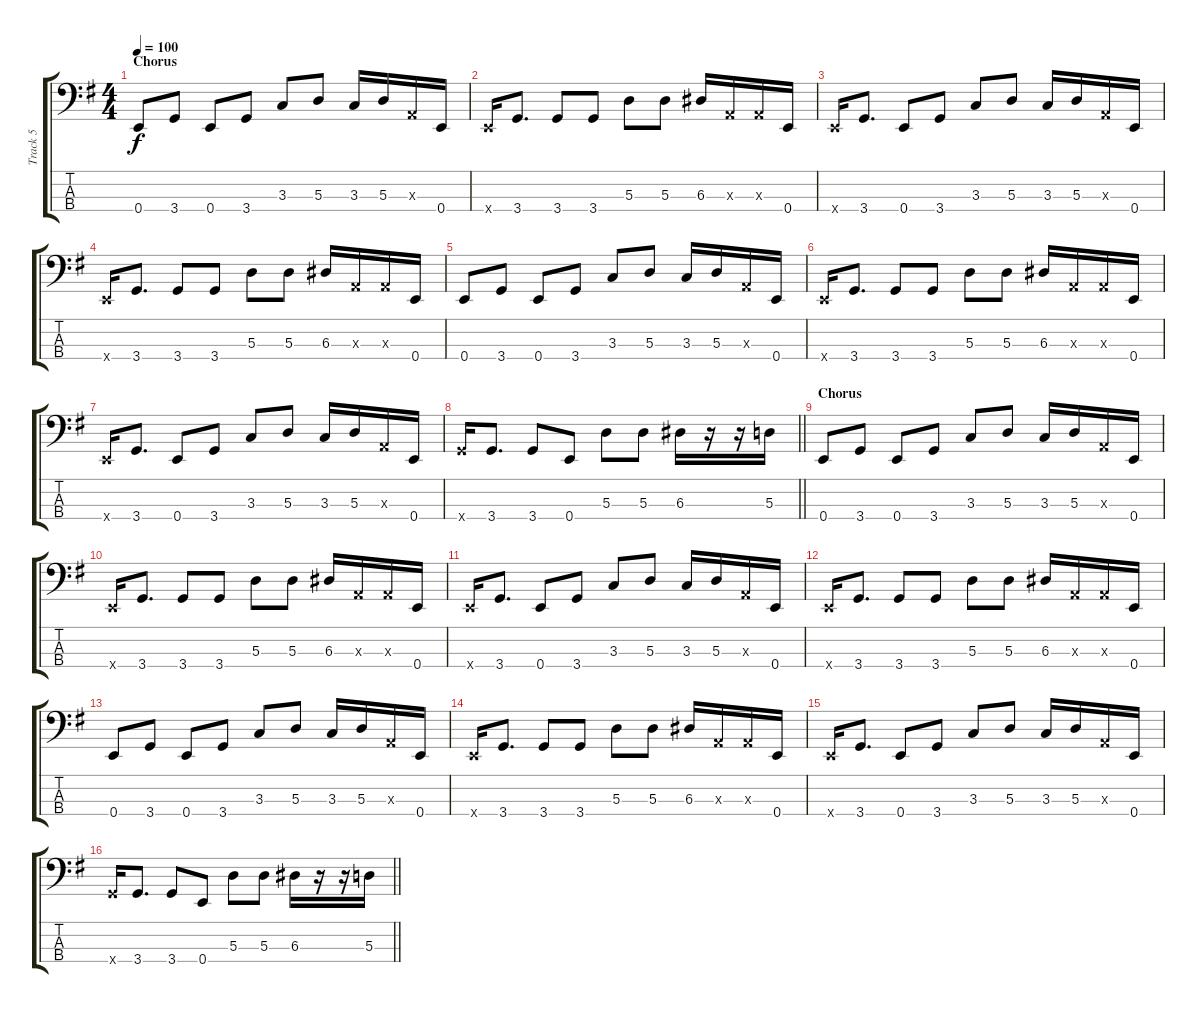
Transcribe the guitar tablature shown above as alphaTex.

\track ("Track 5" "Track 5") {instrument electricbassfinger}
\staff {score tabs}
\tuning (G2 D2 A1 E1) {hide}
\ts (4 4)
\section ("" "Chorus")
\tempo 100
\clef f4
\ks g
0.4.8{dy f} 3.4.8 0.4.8 3.4.8 3.3.8 5.3.8 3.3.16 5.3.16 0.3{x}.16 0.4.16 |
0.4{x}.16 3.4.8{d} 3.4.8 3.4.8 5.3.8 5.3.8 6.3.16 0.3{x}.16 0.3{x}.16 0.4.16 |
0.4{x}.16 3.4.8{d} 0.4.8 3.4.8 3.3.8 5.3.8 3.3.16 5.3.16 0.3{x}.16 0.4.16 |
0.4{x}.16 3.4.8{d} 3.4.8 3.4.8 5.3.8 5.3.8 6.3.16 0.3{x}.16 0.3{x}.16 0.4.16 |
0.4.8 3.4.8 0.4.8 3.4.8 3.3.8 5.3.8 3.3.16 5.3.16 0.3{x}.16 0.4.16 |
0.4{x}.16 3.4.8{d} 3.4.8 3.4.8 5.3.8 5.3.8 6.3.16 0.3{x}.16 0.3{x}.16 0.4.16 |
0.4{x}.16 3.4.8{d} 0.4.8 3.4.8 3.3.8 5.3.8 3.3.16 5.3.16 0.3{x}.16 0.4.16 |
\barLineRight lightlight
3.4{x}.16 3.4.8{d} 3.4.8 0.4.8 5.3.8 5.3.8 6.3.16 r.16 r.16 5.3.16 |
\section ("" "Chorus")
0.4.8 3.4.8 0.4.8 3.4.8 3.3.8 5.3.8 3.3.16 5.3.16 0.3{x}.16 0.4.16 |
0.4{x}.16 3.4.8{d} 3.4.8 3.4.8 5.3.8 5.3.8 6.3.16 0.3{x}.16 0.3{x}.16 0.4.16 |
0.4{x}.16 3.4.8{d} 0.4.8 3.4.8 3.3.8 5.3.8 3.3.16 5.3.16 0.3{x}.16 0.4.16 |
0.4{x}.16 3.4.8{d} 3.4.8 3.4.8 5.3.8 5.3.8 6.3.16 0.3{x}.16 0.3{x}.16 0.4.16 |
0.4.8 3.4.8 0.4.8 3.4.8 3.3.8 5.3.8 3.3.16 5.3.16 0.3{x}.16 0.4.16 |
0.4{x}.16 3.4.8{d} 3.4.8 3.4.8 5.3.8 5.3.8 6.3.16 0.3{x}.16 0.3{x}.16 0.4.16 |
0.4{x}.16 3.4.8{d} 0.4.8 3.4.8 3.3.8 5.3.8 3.3.16 5.3.16 0.3{x}.16 0.4.16 |
\barLineRight lightlight
3.4{x}.16 3.4.8{d} 3.4.8 0.4.8 5.3.8 5.3.8 6.3.16 r.16 r.16 5.3.16
